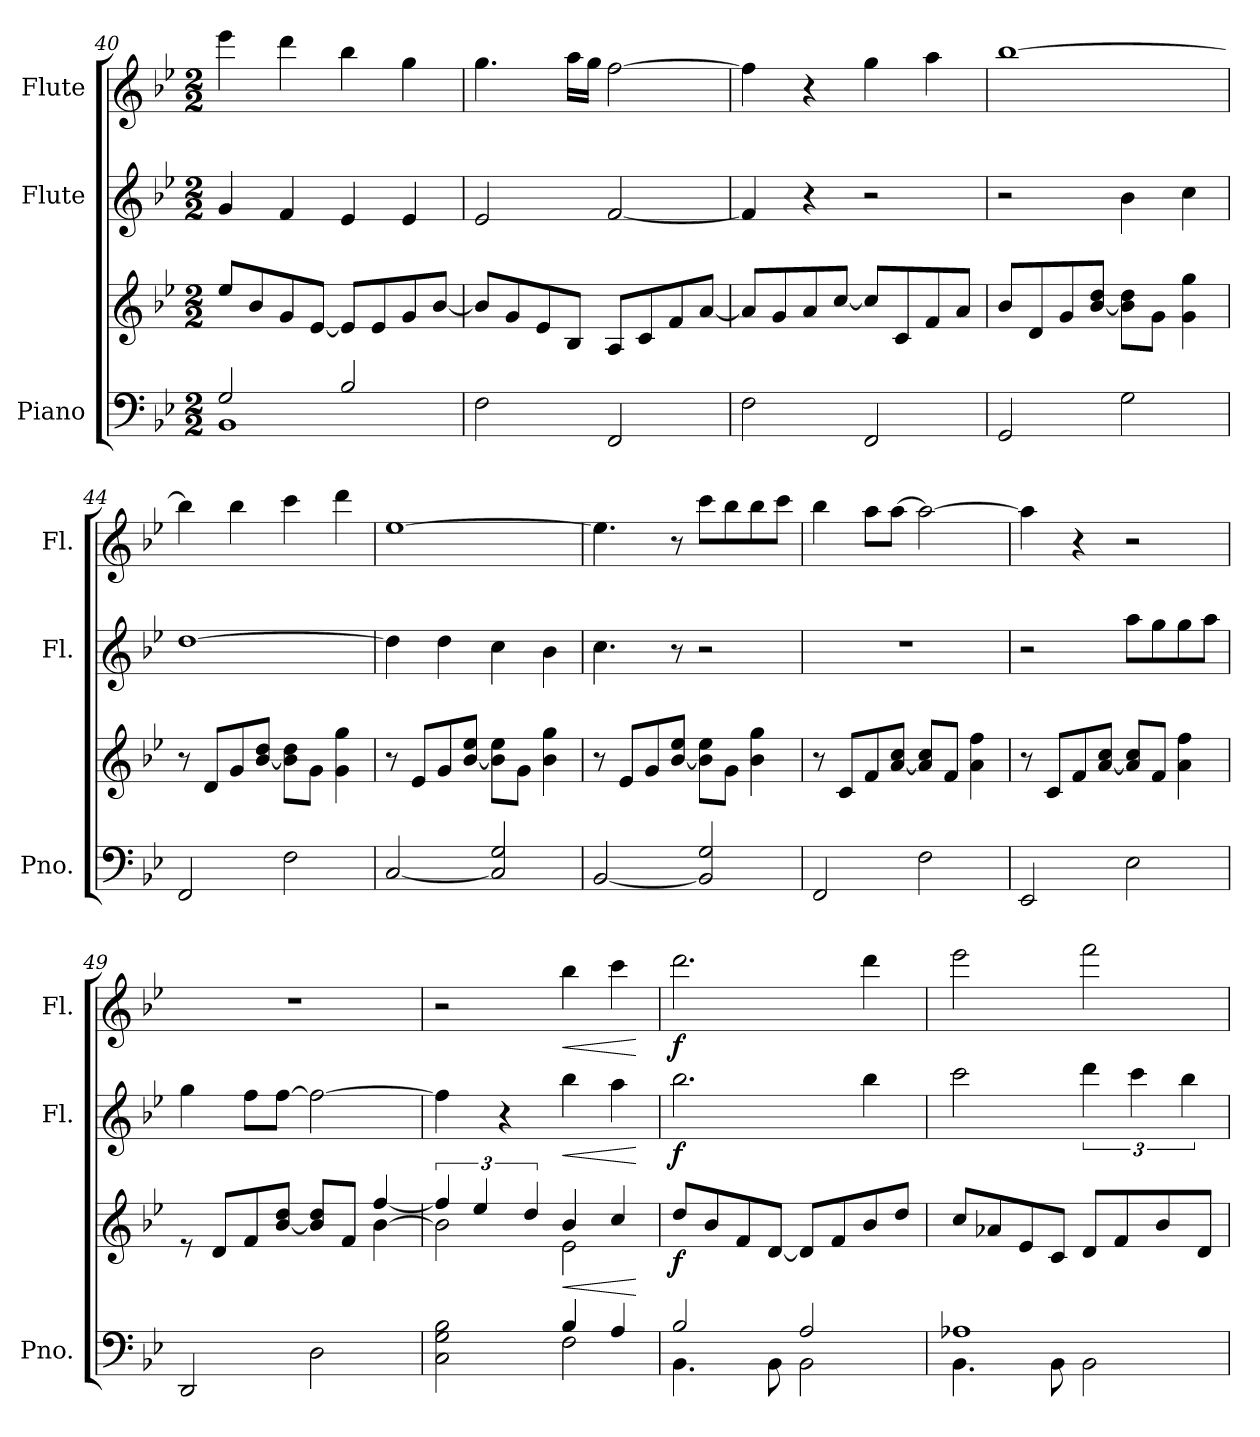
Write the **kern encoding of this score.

**kern	**kern	**dynam	**kern	**dynam	**kern	**dynam
*part3	*part3	*part3	*part2	*part2	*part1	*part1
*staff4	*staff3	*staff3/4	*staff2	*staff2	*staff1	*staff1
*I"Piano	*	*	*I"Flute	*	*I"Flute	*
*I'Pno.	*	*	*I'Fl.	*	*I'Fl.	*
*clefF4	*clefG2	*	*clefG2	*	*clefG2	*
*k[b-e-]	*k[b-e-]	*	*k[b-e-]	*	*k[b-e-]	*
*M2/2	*M2/2	*	*M2/2	*	*M2/2	*
=40	=40	=40	=40	=40	=40	=40
*^	*	*	*	*	*	*
1BB-	2G/	8ee-/L	.	4g/	.	4eee-\	.
.	.	8b-/	.	.	.	.	.
.	.	8g/	.	4f/	.	4ddd\	.
.	.	[8e-/J	.	.	.	.	.
.	2B-/	8e-/L]	.	4e-/	.	4bb-\	.
.	.	8e-/	.	.	.	.	.
.	.	8g/	.	4e-/	.	4gg\	.
.	.	[8b-/J	.	.	.	.	.
*v	*v	*	*	*	*	*	*
!!LO:LB:g=z
=41	=41	=41	=41	=41	=41	=41
2F\	8b-/L]	.	2e-/	.	4.gg\	.
.	8g/	.	.	.	.	.
.	8e-/	.	.	.	.	.
.	8B-/J	.	.	.	16aa\LL	.
.	.	.	.	.	16gg\JJ	.
2FF/	8A/L	.	[2f/	.	[2ff\	.
.	8c/	.	.	.	.	.
.	8f/	.	.	.	.	.
.	[8a/J	.	.	.	.	.
=42	=42	=42	=42	=42	=42	=42
2F\	8a/L]	.	4f/]	.	4ff\]	.
.	8g/	.	.	.	.	.
.	8a/	.	4r	.	4r	.
.	[8cc/J	.	.	.	.	.
2FF/	8cc/L]	.	2r	.	4gg\	.
.	8c/	.	.	.	.	.
.	8f/	.	.	.	4aa\	.
.	8a/J	.	.	.	.	.
=43	=43	=43	=43	=43	=43	=43
2GG/	8b-/L	.	2r	.	[1bb-	.
.	8d/	.	.	.	.	.
.	8g/	.	.	.	.	.
.	[8b-/ 8dd/J	.	.	.	.	.
2G\	8b-\] 8dd\L	.	4b-\	.	.	.
.	8g\J	.	.	.	.	.
.	4g\ 4gg\	.	4cc\	.	.	.
=44	=44	=44	=44	=44	=44	=44
2FF/	8r	.	[1dd	.	4bb-\]	.
.	8d/L	.	.	.	.	.
.	8g/	.	.	.	4bb-\	.
.	[8b-/ 8dd/J	.	.	.	.	.
2F\	8b-\] 8dd\L	.	.	.	4ccc\	.
.	8g\J	.	.	.	.	.
.	4g\ 4gg\	.	.	.	4ddd\	.
!!LO:LB:g=z
=45	=45	=45	=45	=45	=45	=45
[2C/	8r	.	4dd\]	.	[1ee-	.
.	8e-/L	.	.	.	.	.
.	8g/	.	4dd\	.	.	.
.	[8b-/ 8ee-/J	.	.	.	.	.
2C/] 2G/	8b-\] 8ee-\L	.	4cc\	.	.	.
.	8g\J	.	.	.	.	.
.	4b-\ 4gg\	.	4b-\	.	.	.
=46	=46	=46	=46	=46	=46	=46
[2BB-/	8r	.	4.cc\	.	4.ee-\]	.
.	8e-/L	.	.	.	.	.
.	8g/	.	.	.	.	.
.	[8b-/ 8ee-/J	.	8r	.	8r	.
2BB-/] 2G/	8b-\] 8ee-\L	.	2r	.	8ccc\L	.
.	8g\J	.	.	.	8bb-\	.
.	4b-\ 4gg\	.	.	.	8bb-\	.
.	.	.	.	.	8ccc\J	.
=47	=47	=47	=47	=47	=47	=47
2FF/	8r	.	1r	.	4bb-\	.
.	8c/L	.	.	.	.	.
.	8f/	.	.	.	8aa\L	.
.	[8a/ 8cc/J	.	.	.	[8aa\J	.
2F\	8a/] 8cc/L	.	.	.	2aa\_	.
.	8f/J	.	.	.	.	.
.	4a\ 4ff\	.	.	.	.	.
=48	=48	=48	=48	=48	=48	=48
2EE-/	8r	.	2r	.	4aa\]	.
.	8c/L	.	.	.	.	.
.	8f/	.	.	.	4r	.
.	[8a/ 8cc/J	.	.	.	.	.
2E-\	8a/] 8cc/L	.	8aa\L	.	2r	.
.	8f/J	.	8gg\	.	.	.
.	4a\ 4ff\	.	8gg\	.	.	.
.	.	.	8aa\J	.	.	.
!!LO:PB:g=z
=49	=49	=49	=49	=49	=49	=49
*	*^	*	*	*	*	*
2DD/	8re	2.ryy	.	4gg\	.	1r	.
.	8d/L	.	.	.	.	.	.
.	8f/	.	.	8ff\L	.	.	.
.	[8b-/ 8dd/J	.	.	[8ff\J	.	.	.
2D\	8b-/] 8dd/L	.	.	2ff\_	.	.	.
.	8f/J	.	.	.	.	.	.
.	[4b-\	[4ff/	.	.	.	.	.
=50	=50	=50	=50	=50	=50	=50	=50
*^	*	*	*	*	*	*	*
2C\ 2G\ 2B-\	2ryy	2b-\]	6ff/]	.	4ff\]	.	2r	.
.	.	.	6ee-/	.	.	.	.	.
.	.	.	.	.	4r	.	.	.
.	.	.	6dd/	.	.	.	.	.
!	!	!	!	!LO:HP:b	!	!LO:HP:b	!	!LO:HP:b
2F\	4B-/	2e-\	4b-/	<	4bb-\	<	4bb-\	<
.	4A/	.	4cc/	.	4aa\	.	4ccc\	.
*v	*v	*	*	*	*	*	*	*
*	*v	*v	*	*	*	*	*
.	.	[	.	[	.	[
=51	=51	=51	=51	=51	=51	=51
*^	*	*	*	*	*	*
!	!	!	!LO:DY:b	!	!LO:DY:b	!	!LO:DY:b
4.BB-\	2B-/	8dd/L	f	2.bb-\	f	2.ddd\	f
.	.	8b-/	.	.	.	.	.
.	.	8f/	.	.	.	.	.
8BB-\	.	[8d/J	.	.	.	.	.
2BB-\	2A/	8d/L]	.	.	.	.	.
.	.	8f/	.	.	.	.	.
.	.	8b-/	.	4bb-\	.	4ddd\	.
.	.	8dd/J	.	.	.	.	.
=52	=52	=52	=52	=52	=52	=52	=52
4.BB-\	1A-X	8cc/L	.	2ccc\	.	2eee-\	.
.	.	8a-X/	.	.	.	.	.
.	.	8e-/	.	.	.	.	.
8BB-\	.	8c/J	.	.	.	.	.
2BB-\	.	8d/L	.	6ddd\	.	2fff\	.
.	.	8f/	.	.	.	.	.
.	.	.	.	6ccc\	.	.	.
.	.	8b-/	.	.	.	.	.
.	.	.	.	6bb-\	.	.	.
.	.	8d/J	.	.	.	.	.
*v	*v	*	*	*	*	*	*
=	=	=	=	=	=	=
*-	*-	*-	*-	*-	*-	*-
